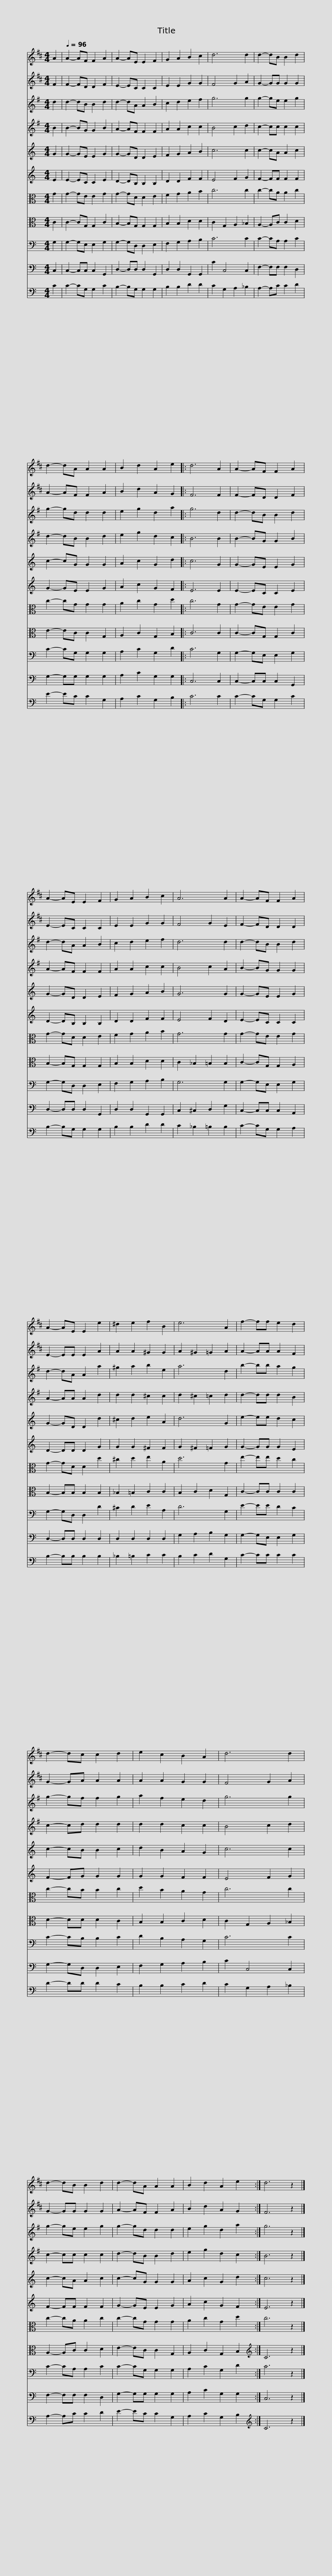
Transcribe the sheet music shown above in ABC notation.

X:1
%%score 1 2 3 4 5 6 7 8 9 10 11
L:1/8
M:4/4
I:linebreak $
K:C
V:1 treble transpose=-2
V:2 treble transpose=-2
V:3 treble transpose=-7
V:4 treble transpose=-7
V:5 treble
V:6 treble
V:7 alto
V:8 alto
V:9 bass
V:10 bass
V:11 bass
V:1
[K:D] A2 |[Q:1/4=96] A2- AF F2 A2 | A2- AE E2 F2 | G2 A2 B2 c2 | d6 d2 |$ %5
 d2- dB B2 d2 | d2- dA A2 A2 | B2 d2 A2 e2 |: d6 A2 | A2- AF F2 A2 | %10
 A2- AE E2 F2 | G2 A2 B2 c2 |$ A6 A2 | A2- AF F2 A2 | A2- AE E2 e2 | %15
 ^d2 e2 f2 B2 | e6 A2 | f2- ff e2 d2 |$ d2- dc c2 d2 | e2 c2 B2 A2 | %20
 d6 d2 | d2- dB B2 d2 | d2- dA A2 A2 | B2 d2 A2 e2 :|$ d6 z2 |] %25
V:2
[K:D] F2 | F2- FD D2 F2 | E2- EC C2 C2 | E2 E2 G2 G2 | F4 G2 A2 |$ %5
 G2- GG G2 G2 | A2- AF F2 A2 | B2 d2 A2 G2 |: F6 F2 | F2- FD D2 F2 | %10
 E2- EC C2 C2 | E2 E2 G2 G2 |$ F4 G2 E2 | F2- FD D2 D2 | E2- EE E2 A2 | %15
 A2 A2 ^G2 G2 | A2 ^G2 =G2 A2 | A2- AA A2 F2 |$ G2- GA A2 A2 | A2 A2 G2 G2 | %20
 F4 G2 A2 | G2- GG G2 G2 | A2- AF F2 A2 | B2 d2 A2 G2 :|$ F6 z2 |] %25
V:3
[K:G] d2 | d2- dB B2 d2 | d2- dA A2 B2 | c2 d2 e2 f2 | g6 g2 |$ %5
 g2- ge e2 g2 | g2- gd d2 d2 | e2 g2 d2 a2 |: g6 d2 | d2- dB B2 d2 | %10
 d2- dA A2 B2 | c2 d2 e2 f2 |$ d6 d2 | d2- dB B2 d2 | d2- dA A2 a2 | %15
 ^g2 a2 b2 e2 | a6 d2 | b2- bb a2 g2 |$ g2- gf f2 g2 | a2 f2 e2 d2 | %20
 g6 g2 | g2- ge e2 g2 | g2- gd d2 d2 | e2 g2 d2 a2 :|$ g6 z2 |] %25
V:4
[K:G] B2 | B2- BG G2 B2 | A2- AF F2 F2 | A2 A2 c2 c2 | B4 c2 d2 |$ %5
 c2- cc c2 c2 | d2- dB B2 d2 | e2 g2 d2 c2 |: B6 B2 | B2- BG G2 B2 | %10
 A2- AF F2 F2 | A2 A2 c2 c2 |$ B4 c2 A2 | B2- BG G2 G2 | A2- AA A2 d2 | %15
 d2 d2 ^c2 c2 | d2 ^c2 =c2 d2 | d2- dd d2 B2 |$ c2- cd d2 d2 | d2 d2 c2 c2 | %20
 B4 c2 d2 | c2- cc c2 c2 | d2- dB B2 d2 | e2 g2 d2 c2 :|$ B6 z2 |] %25
V:5
 G2 | G2- GE E2 G2 | G2- GD D2 E2 | F2 G2 A2 B2 | c6 c2 |$ %5
 c2- cA A2 c2 | c2- cG G2 G2 | A2 c2 G2 d2 |: c6 G2 | G2- GE E2 G2 | %10
 G2- GD D2 E2 | F2 G2 A2 B2 |$ G6 G2 | G2- GE E2 G2 | G2- GD D2 d2 | %15
 ^c2 d2 e2 A2 | d6 G2 | e2- ee d2 c2 |$ c2- cB B2 c2 | d2 B2 A2 G2 | %20
 c6 c2 | c2- cA A2 c2 | c2- cG G2 G2 | A2 c2 G2 d2 :|$ c6 z2 |] %25
V:6
 E2 | E2- EC C2 E2 | D2- DB, B,2 B,2 | D2 D2 F2 F2 | E4 F2 G2 |$ %5
 F2- FF F2 F2 | G2- GE E2 G2 | A2 c2 G2 F2 |: E6 E2 | E2- EC C2 E2 | %10
 D2- DB, B,2 B,2 | D2 D2 F2 F2 |$ E4 F2 D2 | E2- EC C2 C2 | D2- DD D2 G2 | %15
 G2 G2 ^F2 F2 | G2 ^F2 =F2 G2 | G2- GG G2 E2 |$ F2- FG G2 G2 | G2 G2 F2 F2 | %20
 E4 F2 G2 | F2- FF F2 F2 | G2- GE E2 G2 | A2 c2 G2 F2 :|$ E6 z2 |] %25
V:7
 G2 | G2- GE E2 G2 | G2- GD D2 E2 | F2 G2 A2 B2 | c6 c2 |$ %5
 c2- cA A2 c2 | c2- cG G2 G2 | A2 c2 G2 d2 |: c6 G2 | G2- GE E2 G2 | %10
 G2- GD D2 E2 | F2 G2 A2 B2 |$ G6 G2 | G2- GE E2 G2 | G2- GD D2 d2 | %15
 ^c2 d2 e2 A2 | d6 G2 | e2- ee d2 c2 |$ c2- cB B2 c2 | d2 B2 A2 G2 | %20
 c6 c2 | c2- cA A2 c2 | c2- cG G2 G2 | A2 c2 G2 d2 :|$ c6 z2 |] %25
V:8
 C2 | C2- CG, G,2 C2 | B,2- B,G, G,2 G,2 | B,2 B,2 D2 D2 | C2 G,2 A,2 _B,2 |$ %5
 A,2- A,C C2 D2 | E2- EC C2 G,2 | A,2 C2 G,2 B,2 |: C6 C2 | C2- CG, G,2 C2 | %10
 B,2- B,G, G,2 G,2 | B,2 B,2 D2 D2 |$ C2 _B,2 =B,2 B,2 | C2- CG, G,2 A,2 | B,2- B,B, B,2 B,2 | %15
 _B,2 =B,2 C2 C2 | B,2 C2 D2 G,2 | C2- CC C2 C2 |$ D2- DD D2 C2 | B,2 B,2 C2 D2 | %20
 C2 G,2 A,2 _B,2 | A,2- A,C C2 D2 | E2- EC C2 G,2 | A,2 C2 G,2 B,2 :|$[K:treble] C6 z2 |] %25
V:9
 G,2 | G,2- G,E, E,2 G,2 | G,2- G,D, D,2 E,2 | F,2 G,2 A,2 B,2 | C6 C2 |$ %5
 C2- CA, A,2 C2 | C2- CG, G,2 G,2 | A,2 C2 G,2 D2 |: C6 G,2 | G,2- G,E, E,2 G,2 | %10
 G,2- G,D, D,2 E,2 | F,2 G,2 A,2 B,2 |$ G,6 G,2 | G,2- G,E, E,2 G,2 | G,2- G,D, D,2 D2 | %15
 ^C2 D2 E2 A,2 | D6 G,2 | E2- EE D2 C2 |$ C2- CB, B,2 C2 | D2 B,2 A,2 G,2 | %20
 C6 C2 | C2- CA, A,2 C2 | C2- CG, G,2 G,2 | A,2 C2 G,2 D2 :|$ C6 z2 |] %25
V:10
 C,2 | C,2- C,C, C,2 G,,2 | D,2- D,D, D,2 G,,2 | D,2 D,2 G,,2 G,,2 | C2 C,4 C,2 |$ %5
 F,2- F,F, F,2 D,2 | G,2- G,G, G,2 G,2 | A,2 C2 G,2 G,2 |: C,6 C,2 | C,2- C,C, C,2 G,,2 | %10
 D,2- D,D, D,2 G,,2 | D,2 D,2 G,,2 G,,2 |$ C,2 ^C,2 D,2 G,2 | C,2- C,C, C,2 A,,2 | D,2- D,D, D,2 D,2 | %15
 D,2 D,2 D,2 D,2 | G,2 A,2 B,2 G,2 | G,2- G,E, E,2 G,2 |$ G,2- G,D, D,2 E,2 | F,2 G,2 A,2 B,2 | %20
 C2 C,4 C,2 | F,2- F,F, F,2 D,2 | G,2- G,G, G,2 G,2 | A,2 C2 G,2 G,2 :|$ C,6 z2 |] %25
V:11
 C2 | C2- CG, G,2 C2 | B,2- B,G, G,2 G,2 | B,2 B,2 D2 D2 | C2 G,2 A,2 _B,2 |$ %5
 A,2- A,C C2 D2 | E2- EC C2 G,2 | A,2 C2 G,2 B,2 |: C6 C2 | C2- CG, G,2 C2 | %10
 B,2- B,G, G,2 G,2 | B,2 B,2 D2 D2 |$ C2 _B,2 =B,2 B,2 | C2- CG, G,2 A,2 | B,2- B,B, B,2 B,2 | %15
 _B,2 =B,2 C2 C2 | B,2 C2 D2 G,2 | C2- CC C2 C2 |$ D2- DD D2 C2 | B,2 B,2 C2 D2 | %20
 C2 G,2 A,2 _B,2 | A,2- A,C C2 D2 | E2- EC C2 G,2 | A,2 C2 G,2 B,2 :|$[K:treble] C6 z2 |] %25
